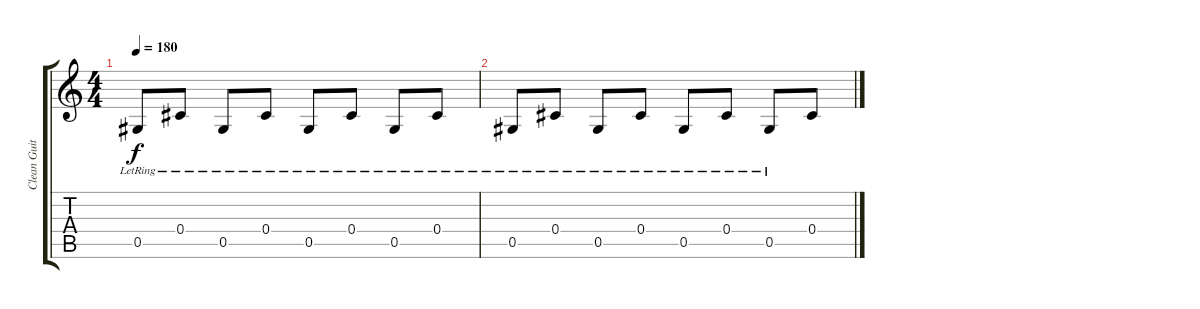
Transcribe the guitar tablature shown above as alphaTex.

\track ("Clean Guitar 1" "Clean Guit") {instrument electricguitarjazz}
\staff {score tabs}
\tuning (Eb4 Bb3 Gb3 Db3 Ab2 Db2) {hide}
\ts (4 4)
\tempo 180
\clef g2
\ks c
0.5{lr}.8{dy f} 0.4{lr}.8 0.5{lr}.8 0.4{lr}.8 0.5{lr}.8 0.4{lr}.8 0.5{lr}.8 0.4{lr}.8 |
0.5{lr}.8 0.4{lr}.8 0.5{lr}.8 0.4{lr}.8 0.5{lr}.8 0.4{lr}.8 0.5{lr}.8 0.4.8
